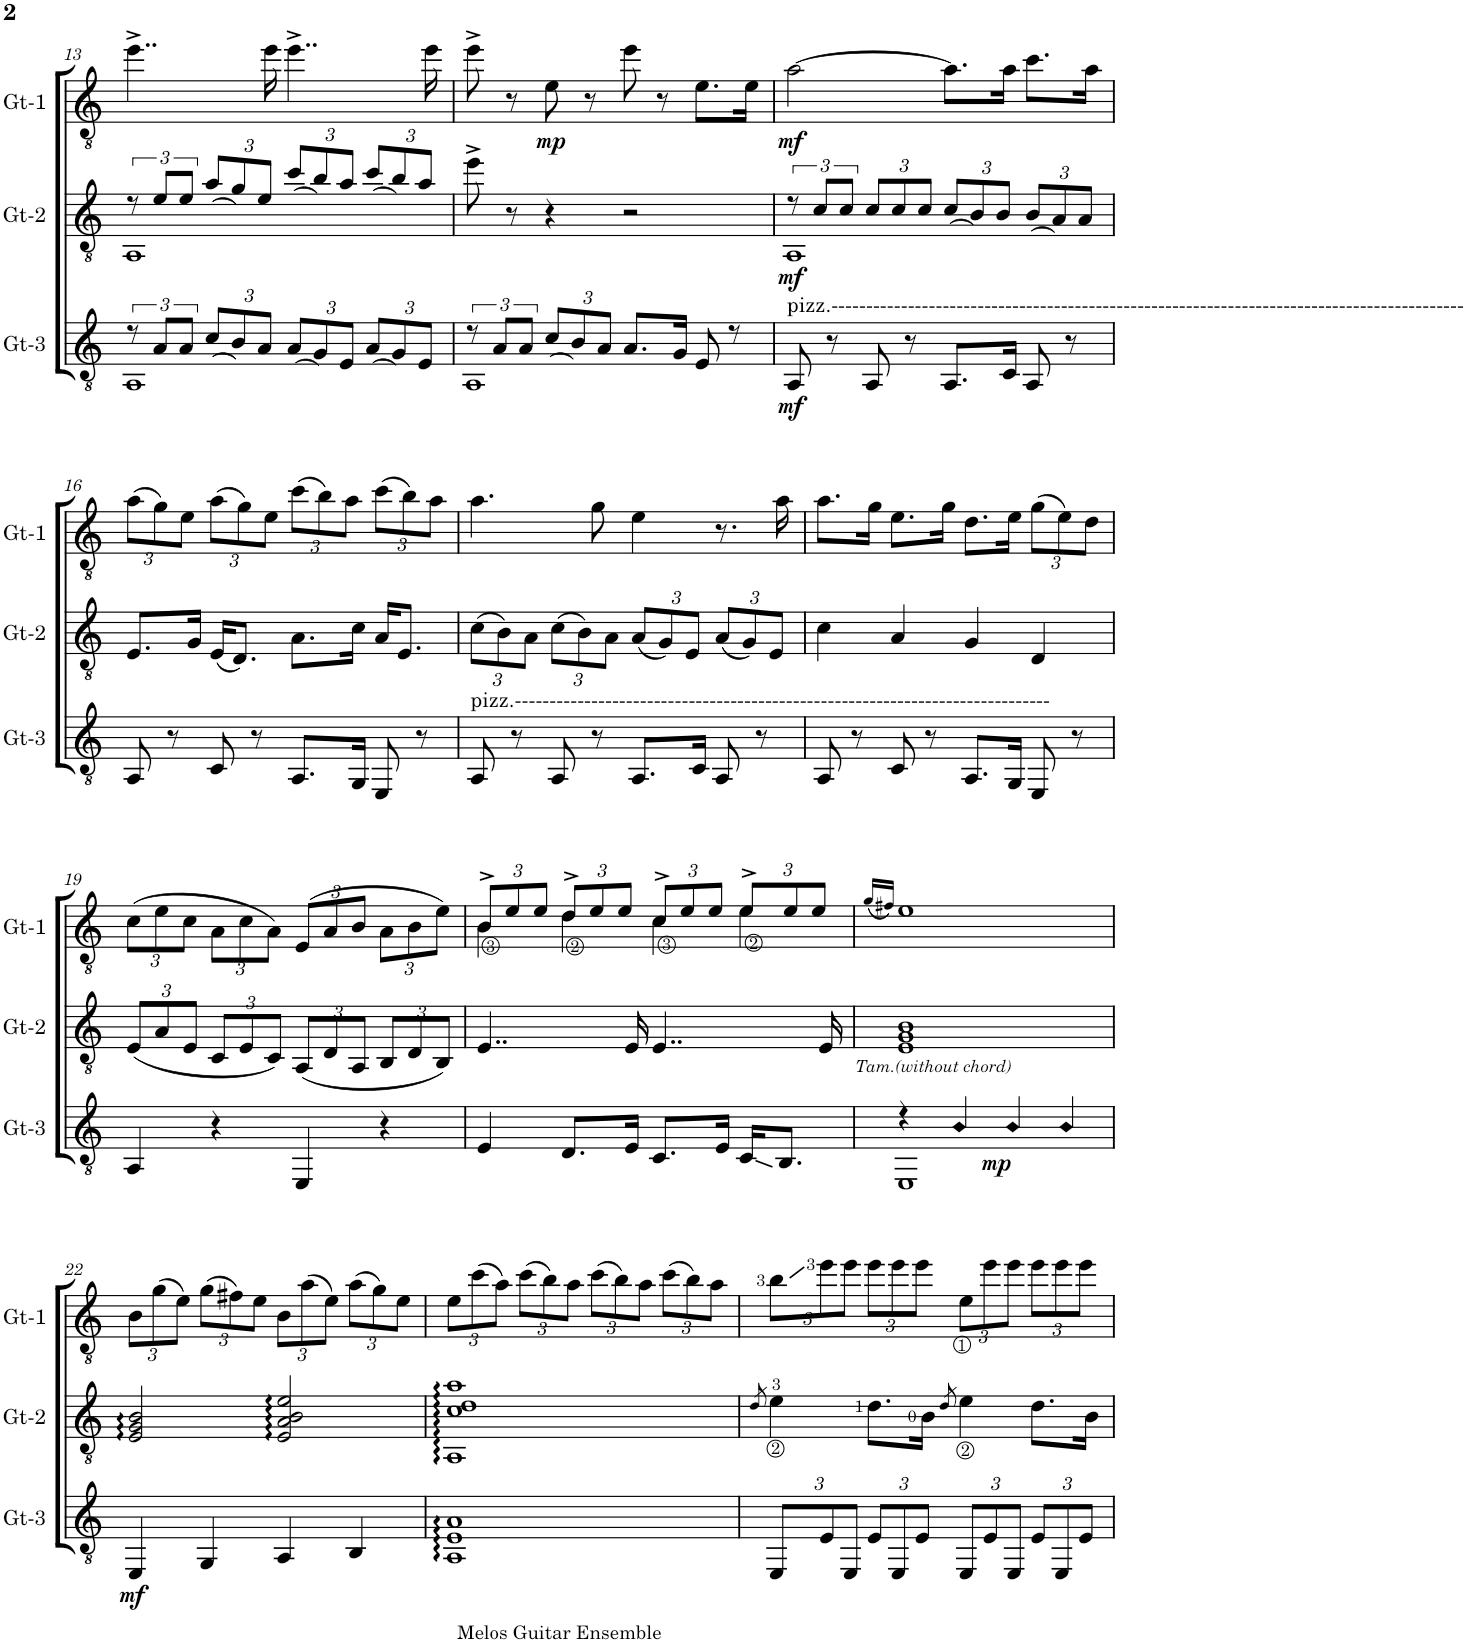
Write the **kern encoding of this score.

**kern	**dynam	**kern	**dynam	**kern	**dynam
*part3	*part3	*part2	*part2	*part1	*part1
*staff3	*staff3	*staff2	*staff2	*staff1	*staff1
*I"Gt-3	*	*I"Gt-2	*	*I"Gt-1	*
*I'Gt-3	*	*I'Gt-2	*	*I'Gt-1	*
!!LO:PB:g=z
*clefGv2	*	*clefGv2	*	*clefGv2	*
*k[]	*	*k[]	*	*k[]	*
*M4/4	*	*M4/4	*	*M4/4	*
=13	=13	=13	=13	=13	=13
*^	*	*^	*	*	*
12r	1AA	.	12r	1AA	.	4..ee^\	.
12A/L	.	.	12e/L	.	.	.	.
12A/J	.	.	12e/J	.	.	.	.
*Xbrackettup	*	*	*Xbrackettup	*	*	*	*
(12c/L	.	.	(12a/L	.	.	.	.
12B/)	.	.	12g/)	.	.	.	.
12A/J	.	.	12e/J	.	.	.	.
.	.	.	.	.	.	16ee\	.
(12A/L	.	.	(12cc/L	.	.	4..ee^\	.
12G/)	.	.	12b/)	.	.	.	.
12E/J	.	.	12a/J	.	.	.	.
(12A/L	.	.	(12cc/L	.	.	.	.
12G/)	.	.	12b/)	.	.	.	.
12E/J	.	.	12a/J	.	.	.	.
.	.	.	.	.	.	16ee\	.
*	*	*	*v	*v	*	*	*
=14	=14	=14	=14	=14	=14	=14
*brackettup	*	*	*	*	*	*
12r	1AA	.	8ee^\	.	8ee^\	.
12A/L	.	.	.	.	.	.
.	.	.	8r	.	8r	.
12A/J	.	.	.	.	.	.
*Xbrackettup	*	*	*	*	*	*
!	!	!	!	!	!	!LO:DY:b
(12c/L	.	.	4r	.	8e\	mp
12B/)	.	.	.	.	.	.
.	.	.	.	.	8r	.
12A/J	.	.	.	.	.	.
8.A/L	.	.	2r	.	8ee\	.
.	.	.	.	.	8r	.
16G/Jk	.	.	.	.	.	.
8E/	.	.	.	.	8.e\L	.
8r	.	.	.	.	.	.
.	.	.	.	.	16e\Jk	.
*v	*v	*	*	*	*	*
=15	=15	=15	=15	=15	=15
*	*	*brackettup	*	*	*
*	*	*^	*	*	*
!LO:TX:a:t=pizz.-------------------------------------------------------------------------------------------	!	!	!	!	!	!
!	!LO:DY:b	!	!	!LO:DY:b	!	!LO:DY:b
8AA/	mf	12r	1AA	mf	[2a\	mf
.	.	12c/L	.	.	.	.
8r	.	.	.	.	.	.
.	.	12c/J	.	.	.	.
*	*	*Xbrackettup	*	*	*	*
8AA/	.	12c/L	.	.	.	.
.	.	12c/	.	.	.	.
8r	.	.	.	.	.	.
.	.	12c/J	.	.	.	.
8.AA/L	.	(12c/L	.	.	8.a\L]	.
.	.	12B/)	.	.	.	.
.	.	12B/J	.	.	.	.
16C/Jk	.	.	.	.	16a\Jk	.
8AA/	.	(12B/L	.	.	8.cc\L	.
.	.	12A/)	.	.	.	.
8r	.	.	.	.	.	.
.	.	12A/J	.	.	.	.
.	.	.	.	.	16a\Jk	.
*	*	*v	*v	*	*	*
!!LO:LB:g=z
=16	=16	=16	=16	=16	=16
*	*	*	*	*Xbrackettup	*
8AA/	.	8.E/L	.	(12a\L	.
.	.	.	.	12g\)	.
8r	.	.	.	.	.
.	.	.	.	12e\J	.
.	.	16G/Jk	.	.	.
8C/	.	(16E/KL	.	(12a\L	.
.	.	8.D/J)	.	.	.
.	.	.	.	12g\)	.
8r	.	.	.	.	.
.	.	.	.	12e\J	.
8.AA/L	.	8.A\L	.	(12cc\L	.
.	.	.	.	12b\)	.
.	.	.	.	12a\J	.
16GG/Jk	.	16c\Jk	.	.	.
8EE/	.	16A/KL	.	(12cc\L	.
.	.	8.E/J	.	.	.
.	.	.	.	12b\)	.
8r	.	.	.	.	.
.	.	.	.	12a\J	.
=17	=17	=17	=17	=17	=17
!LO:TX:a:t=pizz.-----------------------------------------------------------------------------	!	!	!	!	!
8AA/	.	(12c\L	.	4.a\	.
.	.	12B\)	.	.	.
8r	.	.	.	.	.
.	.	12A\J	.	.	.
8AA/	.	(12c\L	.	.	.
.	.	12B\)	.	.	.
8r	.	.	.	8g\	.
.	.	12A\J	.	.	.
8.AA/L	.	(12A/L	.	4e\	.
.	.	12G/)	.	.	.
.	.	12E/J	.	.	.
16C/Jk	.	.	.	.	.
8AA/	.	(12A/L	.	8.r	.
.	.	12G/)	.	.	.
8r	.	.	.	.	.
.	.	12E/J	.	.	.
.	.	.	.	16a\	.
=18	=18	=18	=18	=18	=18
8AA/	.	4c\	.	8.a\L	.
8r	.	.	.	.	.
.	.	.	.	16g\Jk	.
8C/	.	4A/	.	8.e\L	.
8r	.	.	.	.	.
.	.	.	.	16g\Jk	.
8.AA/L	.	4G/	.	8.d\L	.
16GG/Jk	.	.	.	16e\Jk	.
8EE/	.	4D/	.	(12g\L	.
.	.	.	.	12e\)	.
8r	.	.	.	.	.
.	.	.	.	12d\J	.
!!LO:LB:g=z
=19	=19	=19	=19	=19	=19
4AA/	.	(12E/L	.	(12c\L	.
.	.	12A/	.	12e\	.
.	.	12E/J	.	12c\J	.
4r	.	12C/L	.	12A\L	.
.	.	12E/	.	12c\	.
.	.	12C/J)	.	12A\J)	.
4EE/	.	(12AA/L	.	(12E/L	.
.	.	12D/	.	12A/	.
.	.	12AA/J	.	12B/J	.
4r	.	12BB/L	.	12A\L	.
.	.	12D/	.	12B\	.
.	.	12BB/J)	.	12e\J)	.
=20	=20	=20	=20	=20	=20
*	*	*	*	*^	*
4E/	.	4..E/	.	12B^/L	4B\	.
.	.	.	.	12e/	.	.
.	.	.	.	12e/J	.	.
8.D/L	.	.	.	12d^/L	4d\	.
.	.	.	.	12e/	.	.
.	.	.	.	12e/J	.	.
16E/Jk	.	16E/	.	.	.	.
8.C/L	.	4..E/	.	12c^/L	4c\	.
.	.	.	.	12e/	.	.
.	.	.	.	12e/J	.	.
16E/Jk	.	.	.	.	.	.
16C/KL	.	.	.	12e^/L	4e\	.
8.BB/J	.	.	.	.	.	.
.	.	.	.	12e/	.	.
.	.	.	.	12e/J	.	.
.	.	16E/	.	.	.	.
*	*	*	*	*v	*v	*
=21	=21	=21	=21	=21	=21
.	.	.	.	(16qg/LL	.
.	.	.	.	16qf#X/JJ)	.
*^	*	*	*	*	*
!	!	!	!LO:TX:b:i:t=Tam.(without chord)	!	!	!
4r	1EE	.	1E 1G 1B	.	1e	.
!LO:N:head=diamond	!	!	!	!	!	!
4B/	.	.	.	.	.	.
!LO:N:head=diamond	!	!LO:DY:b	!	!	!	!
4B/	.	mp	.	.	.	.
!LO:N:head=diamond	!	!	!	!	!	!
4B/	.	.	.	.	.	.
*v	*v	*	*	*	*	*
!!LO:LB:g=z
=22	=22	=22	=22	=22	=22
!	!LO:DY:b	!	!	!	!
4EE/	mf	2E/ 2G/ 2B/	.	12B\L	.
.	.	.	.	(12g\	.
.	.	.	.	12e\J)	.
4GG/	.	.	.	(12g\L	.
.	.	.	.	12f#X\)	.
.	.	.	.	12e\J	.
4AA/	.	2E/ 2A/ 2B/ 2e/	.	12B\L	.
.	.	.	.	(12a\	.
.	.	.	.	12e\J)	.
4BB/	.	.	.	(12a\L	.
.	.	.	.	12g\)	.
.	.	.	.	12e\J	.
=23	=23	=23	=23	=23	=23
1AA 1E 1A	.	1AA 1c 1d 1a	.	12e\L	.
.	.	.	.	(12cc\	.
.	.	.	.	12a\J)	.
.	.	.	.	(12cc\L	.
.	.	.	.	12b\)	.
.	.	.	.	12a\J	.
.	.	.	.	(12cc\L	.
.	.	.	.	12b\)	.
.	.	.	.	12a\J	.
.	.	.	.	(12cc\L	.
.	.	.	.	12b\)	.
.	.	.	.	12a\J	.
=24	=24	=24	=24	=24	=24
.	.	8qd/	.	.	.
12EE/L	.	4e\	.	12b\L	.
12E/	.	.	.	12ee\	.
12EE/J	.	.	.	12ee\J	.
12E/L	.	8.d\L	.	12ee\L	.
12EE/	.	.	.	12ee\	.
12E/J	.	.	.	12ee\J	.
.	.	16B\Jk	.	.	.
.	.	8qd/	.	.	.
12EE/L	.	4e\	.	12e\L	.
12E/	.	.	.	12ee\	.
12EE/J	.	.	.	12ee\J	.
12E/L	.	8.d\L	.	12ee\L	.
12EE/	.	.	.	12ee\	.
12E/J	.	.	.	12ee\J	.
.	.	16B\Jk	.	.	.
=	=	=	=	=	=
*-	*-	*-	*-	*-	*-
